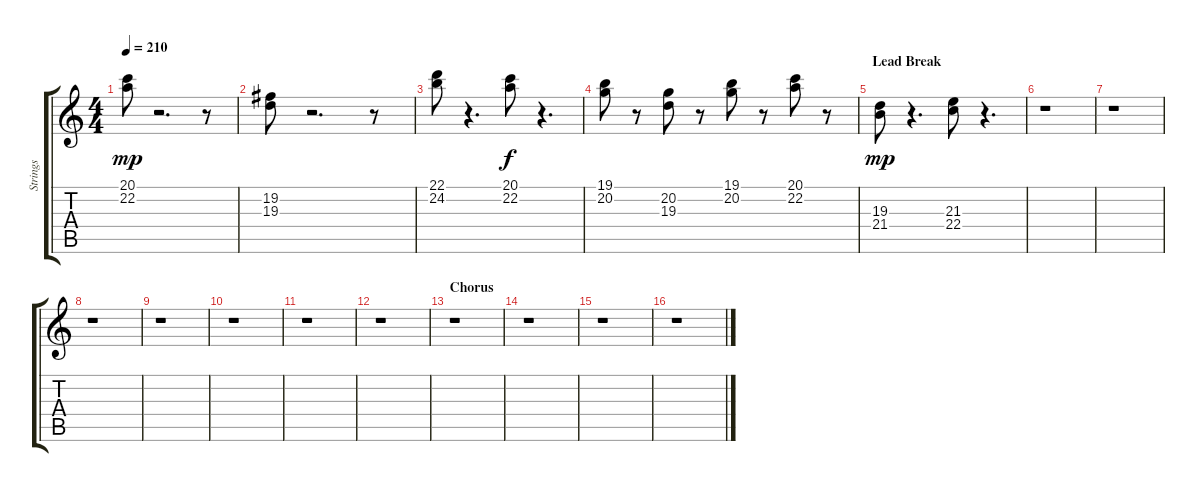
\track ("Strings" "Strings") {instrument pizzicatostrings}
\staff {score tabs}
\tuning (E4 B3 G3 D3 A2 E2) {hide}
\ts (4 4)
\tempo 210
\clef g2
\ks c
(20.1 22.2).8{dy mp} r.2{d} r.8 |
(19.2 19.3).8 r.2{d} r.8 |
(22.1 24.2).8 r.4{d} (20.1 22.2).8{dy f} r.4{d} |
(19.1 20.2).8 r.8 (20.2 19.3).8 r.8 (19.1 20.2).8 r.8 (20.1 22.2).8 r.8 |
\section ("" "Lead Break")
(19.3 21.4).8{dy mp} r.4{d} (21.3 22.4).8 r.4{d} |
r.1 |
r.1 |
r.1 |
r.1 |
r.1 |
r.1 |
r.1 |
\section ("" "Chorus")
r.1 |
r.1 |
r.1 |
r.1
